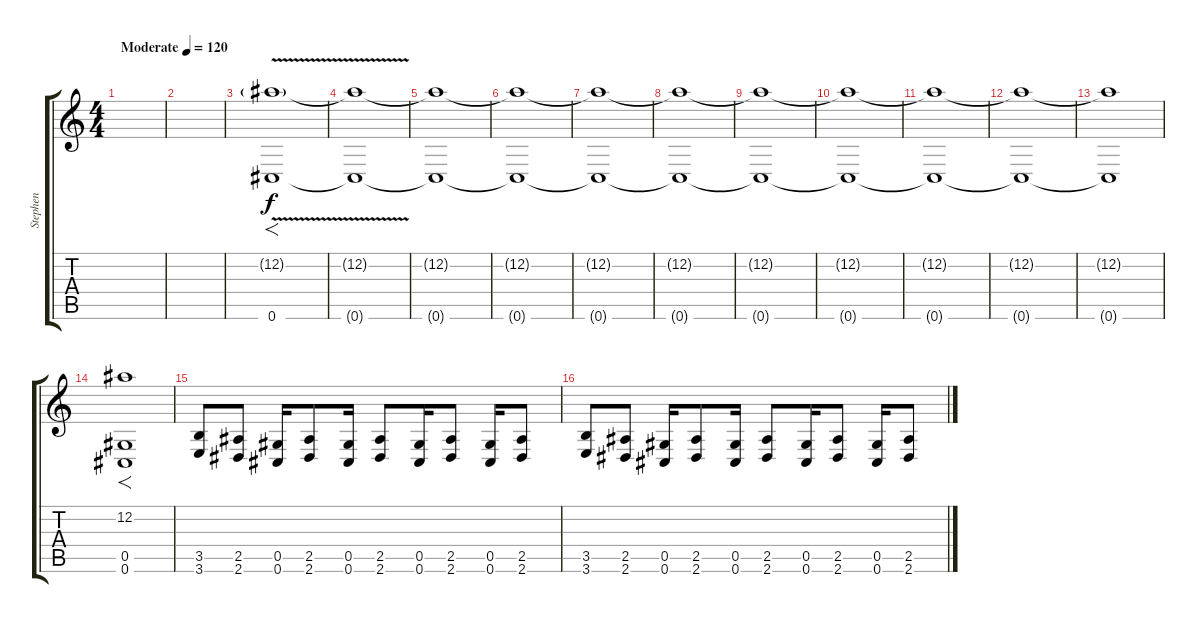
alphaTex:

\track ("Stephen" "Stephen") {instrument distortionguitar}
\staff {score tabs}
\tuning (Eb4 Bb3 Gb3 Db3 Ab2 Db2) {hide}
\ts (4 4)
\tempo (120 "Moderate")
\tempo 100
\tempo (120 "Moderate")
\clef g2
\ks c
|
|
(12.2{v g} 0.6).1{f} |
(12.2{t} 0.6{t}).1{dy f} |
(12.2{t} 0.6{t}).1 |
(12.2{t} 0.6{t}).1 |
(12.2{t} 0.6{t}).1 |
(12.2{t} 0.6{t}).1 |
(12.2{t} 0.6{t}).1 |
(12.2{t} 0.6{t}).1 |
(12.2{t} 0.6{t}).1 |
(12.2{t} 0.6{t}).1 |
(12.2{t} 0.6{t}).1 |
(12.2 0.5 0.6).1{f} |
(3.5 3.6).8 (2.5 2.6).8 (0.5 0.6).16 (2.5 2.6).8 (0.5 0.6).16 (2.5 2.6).8 (0.5 0.6).16 (2.5 2.6).8 (0.5 0.6).16 (2.5 2.6).8 |
(3.5 3.6).8 (2.5 2.6).8 (0.5 0.6).16 (2.5 2.6).8 (0.5 0.6).16 (2.5 2.6).8 (0.5 0.6).16 (2.5 2.6).8 (0.5 0.6).16 (2.5 2.6).8
